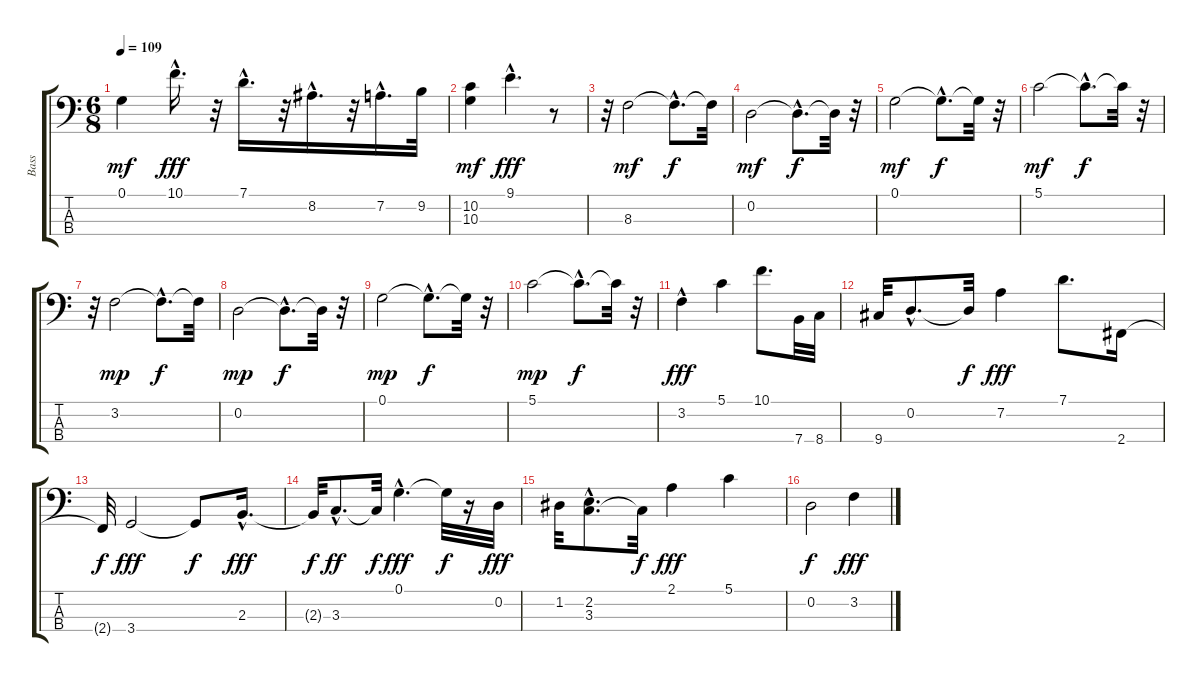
\track ("Bass" "Bass") {instrument fretlessbass}
\staff {score tabs}
\tuning (G2 D2 A1 E1) {hide}
\ts (6 8)
\tempo 109
\clef f4
\ks c
0.1.4{dy mf} 10.1{hac}.16{d dy fff} r.32 7.1{hac}.16{d} r.32 8.2{hac}.16{d} r.32 7.2{hac}.16{d} 9.2.32 |
(10.2 10.3).4{dy mf} 9.1{hac}.4{d dy fff} r.8 |
r.32 8.3.2{dy mf} 8.3{hac t}.8{d dy f} 8.3{t}.32 |
0.2.2{dy mf} 0.2{hac t}.8{d dy f} 0.2{t}.32 r.32 |
0.1.2{dy mf} 0.1{hac t}.8{d dy f} 0.1{t}.32 r.32 |
5.1.2{dy mf} 5.1{hac t}.8{d dy f} 5.1{t}.32 r.32 |
r.32 3.2.2{dy mp} 3.2{hac t}.8{d dy f} 3.2{t}.32 |
0.2.2{dy mp} 0.2{hac t}.8{d dy f} 0.2{t}.32 r.32 |
0.1.2{dy mp} 0.1{hac t}.8{d dy f} 0.1{t}.32 r.32 |
5.1.2{dy mp} 5.1{hac t}.8{d dy f} 5.1{t}.32 r.32 |
3.2{hac}.4{dy fff} 5.1.4 10.1.8{d} 7.4.32 8.4.32 |
9.4.32 0.2{hac}.8{d} 0.2{t}.32{dy f} 7.2.4{dy fff} 7.1.8{d} 2.4.16 |
2.4{t}.32{dy f} 3.4.2{dy fff} 3.4{t}.8{dy f} 2.3{hac}.16{d dy fff} |
2.3{t}.32{dy f} 3.3{hac}.8{d dy ff} 3.3{t}.32{dy f} 0.1{hac}.4{d dy fff} 0.1{t}.32{dy f} r.16 0.2.32{dy fff} |
1.2.32 (2.2 3.3{hac}).8{d} 3.3{t}.32{dy f} 2.1.4{dy fff} 5.1.4 |
0.2.2{dy f} 3.2.4{dy fff}
